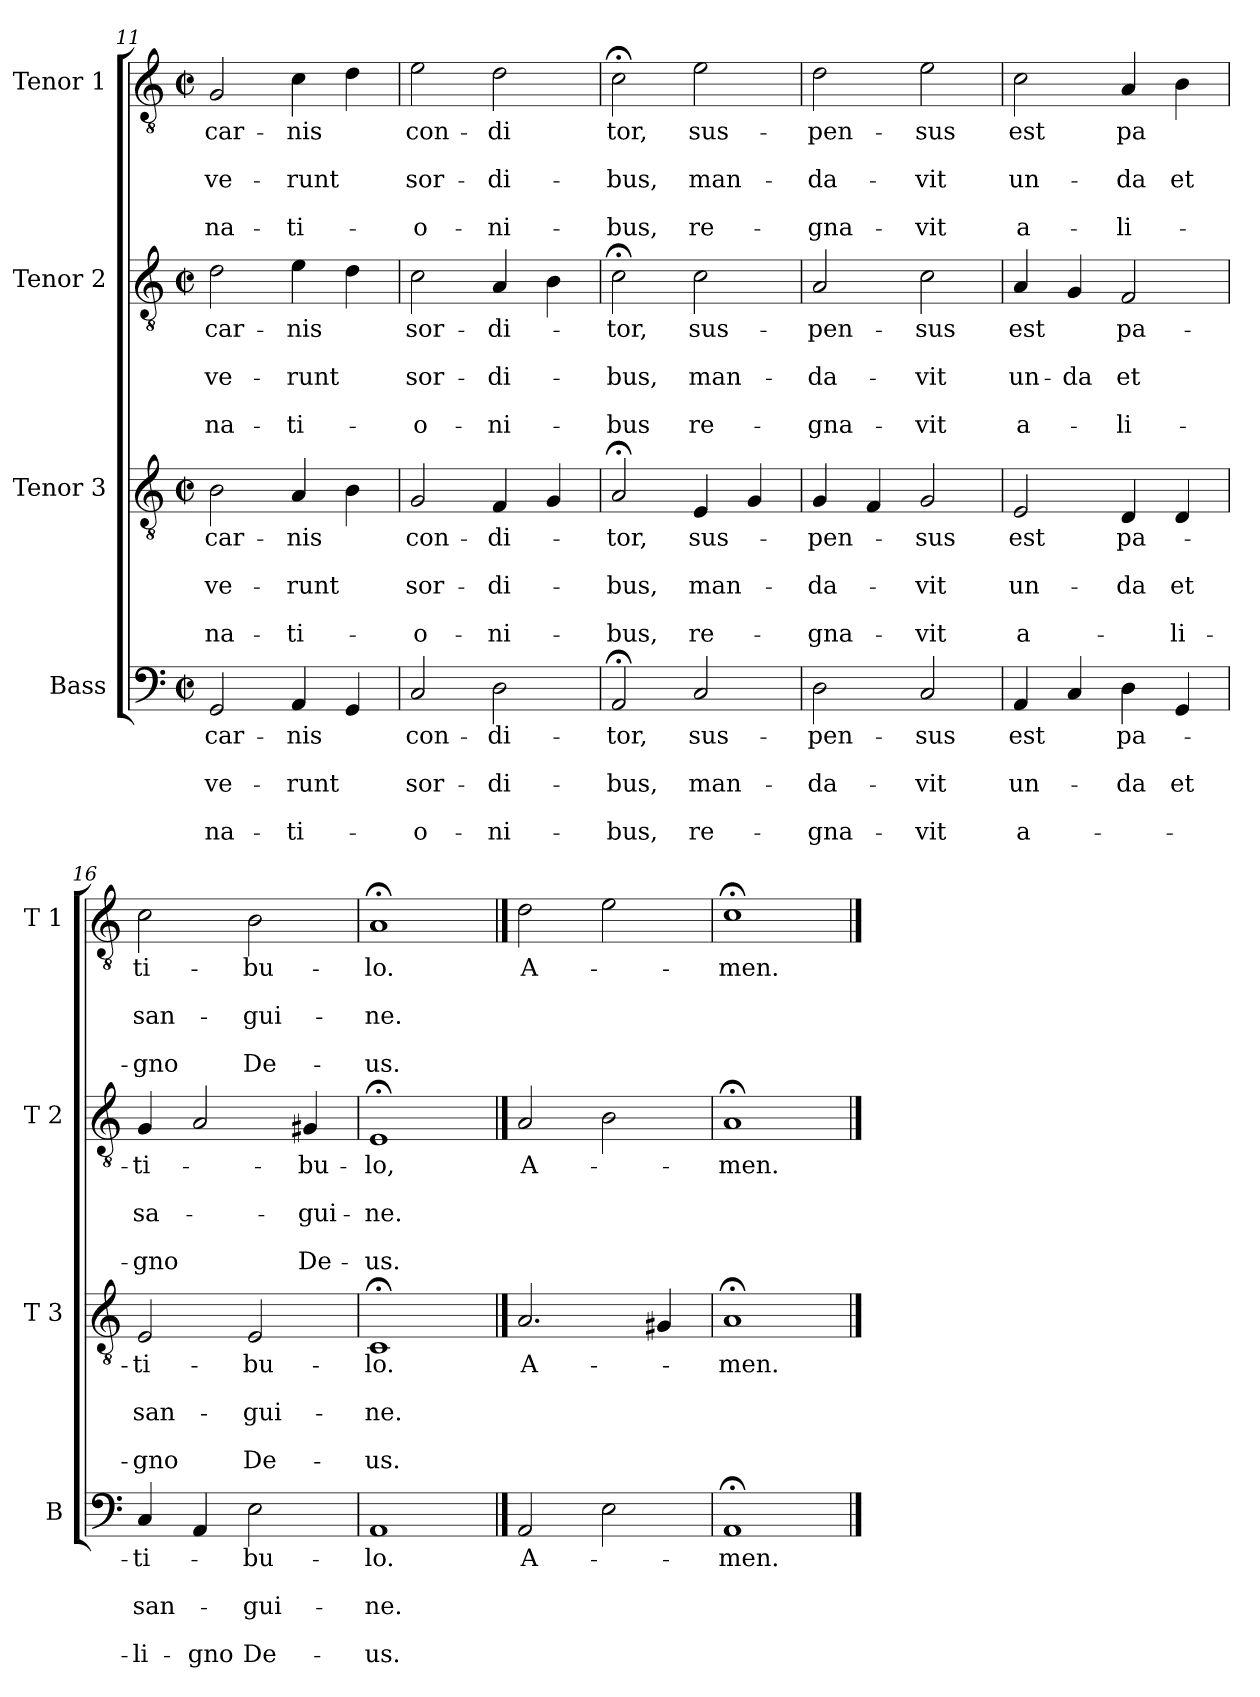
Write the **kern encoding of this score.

**kern	**text	**text	**text	**text	**text	**kern	**text	**text	**text	**text	**text	**kern	**text	**text	**text	**text	**text	**kern	**text	**text	**text	**text	**text
*part4	*part4	*part4	*part4	*part4	*part4	*part3	*part3	*part3	*part3	*part3	*part3	*part2	*part2	*part2	*part2	*part2	*part2	*part1	*part1	*part1	*part1	*part1	*part1
*staff4	*staff4	*staff4	*staff4	*staff4	*staff4	*staff3	*staff3	*staff3	*staff3	*staff3	*staff3	*staff2	*staff2	*staff2	*staff2	*staff2	*staff2	*staff1	*staff1	*staff1	*staff1	*staff1	*staff1
*I"Bass	*	*	*	*	*	*I"Tenor 3	*	*	*	*	*	*I"Tenor 2	*	*	*	*	*	*I"Tenor 1	*	*	*	*	*
*I'B	*	*	*	*	*	*I'T 3	*	*	*	*	*	*I'T 2	*	*	*	*	*	*I'T 1	*	*	*	*	*
*clefF4	*	*	*	*	*	*clefGv2	*	*	*	*	*	*clefGv2	*	*	*	*	*	*clefGv2	*	*	*	*	*
*k[]	*	*	*	*	*	*k[]	*	*	*	*	*	*k[]	*	*	*	*	*	*k[]	*	*	*	*	*
*C:	*	*	*	*	*	*C:	*	*	*	*	*	*C:	*	*	*	*	*	*C:	*	*	*	*	*
*M2/2	*	*	*	*	*	*M2/2	*	*	*	*	*	*M2/2	*	*	*	*	*	*M2/2	*	*	*	*	*
*met(c|)	*	*	*	*	*	*met(c|)	*	*	*	*	*	*met(c|)	*	*	*	*	*	*met(c|)	*	*	*	*	*
=11	=11	=11	=11	=11	=11	=11	=11	=11	=11	=11	=11	=11	=11	=11	=11	=11	=11	=11	=11	=11	=11	=11	=11
!	!LO:LY:b	!	!LO:LY:b	!	!LO:LY:b	!	!LO:LY:b	!	!LO:LY:b	!	!LO:LY:b	!	!LO:LY:b	!	!LO:LY:b	!	!LO:LY:b	!	!LO:LY:b	!	!LO:LY:b	!	!LO:LY:b
2GG/	car-	.	-ve-	.	na-	2B\	car-	.	-ve-	.	na-	2d\	car-	.	-ve-	.	na-	2G/	car-	.	-ve-	.	na-
!	!LO:LY:b	!	!LO:LY:b	!	!LO:LY:b	!	!LO:LY:b	!	!LO:LY:b	!	!LO:LY:b	!	!LO:LY:b	!	!LO:LY:b	!	!LO:LY:b	!	!LO:LY:b	!	!LO:LY:b	!	!LO:LY:b
4AA/	-nis	.	-runt	.	-ti-	4A/	-nis	.	-runt	.	-ti-	4e\	-nis	.	-runt	.	-ti-	4c\	-nis	.	-runt	.	-ti-
4GG/	.	.	.	.	.	4B\	.	.	.	.	.	4d\	.	.	.	.	.	4d\	.	.	.	.	.
=12	=12	=12	=12	=12	=12	=12	=12	=12	=12	=12	=12	=12	=12	=12	=12	=12	=12	=12	=12	=12	=12	=12	=12
!	!LO:LY:b	!	!LO:LY:b	!	!LO:LY:b	!	!LO:LY:b	!	!LO:LY:b	!	!LO:LY:b	!	!LO:LY:b	!	!LO:LY:b	!	!LO:LY:b	!	!LO:LY:b	!	!LO:LY:b	!	!LO:LY:b
2C/	con-	.	sor-	.	-o-	2G/	con-	.	sor-	.	-o-	2c\	sor-	.	sor-	.	-o-	2e\	con-	.	sor-	.	-o-
!	!LO:LY:b	!	!LO:LY:b	!	!LO:LY:b	!	!LO:LY:b	!	!LO:LY:b	!	!LO:LY:b	!	!LO:LY:b	!	!LO:LY:b	!	!LO:LY:b	!	!LO:LY:b	!	!LO:LY:b	!	!LO:LY:b
2D\	-di-	.	-di-	.	-ni-	4F/	-di-	.	-di-	.	-ni-	4A/	-di-	.	-di-	.	-ni-	2d\	-di	.	-di-	.	-ni-
.	.	.	.	.	.	4G/	.	.	.	.	.	4B\	.	.	.	.	.	.	.	.	.	.	.
!!LO:PB:g=z
=13	=13	=13	=13	=13	=13	=13	=13	=13	=13	=13	=13	=13	=13	=13	=13	=13	=13	=13	=13	=13	=13	=13	=13
!	!LO:LY:b	!	!LO:LY:b	!	!LO:LY:b	!	!LO:LY:b	!	!LO:LY:b	!	!LO:LY:b	!	!LO:LY:b	!	!LO:LY:b	!	!LO:LY:b	!	!LO:LY:b	!	!LO:LY:b	!	!LO:LY:b
2AA;</	-tor,	.	-bus,	.	-bus,	2A;</	-tor,	.	-bus,	.	-bus,	2c;<\	-tor,	.	-bus,	.	-bus	2c;<\	tor,	.	-bus,	.	-bus,
!	!LO:LY:b	!	!LO:LY:b	!	!LO:LY:b	!	!LO:LY:b	!	!LO:LY:b	!	!LO:LY:b	!	!LO:LY:b	!	!LO:LY:b	!	!LO:LY:b	!	!LO:LY:b	!	!LO:LY:b	!	!LO:LY:b
2C/	sus-	.	man-	.	re-	4E/	sus-	.	man-	.	re-	2c\	sus-	.	man-	.	re-	2e\	sus-	.	man-	.	re-
.	.	.	.	.	.	4G/	.	.	.	.	.	.	.	.	.	.	.	.	.	.	.	.	.
=14	=14	=14	=14	=14	=14	=14	=14	=14	=14	=14	=14	=14	=14	=14	=14	=14	=14	=14	=14	=14	=14	=14	=14
!	!LO:LY:b	!	!LO:LY:b	!	!LO:LY:b	!	!LO:LY:b	!	!LO:LY:b	!	!LO:LY:b	!	!LO:LY:b	!	!LO:LY:b	!	!LO:LY:b	!	!LO:LY:b	!	!LO:LY:b	!	!LO:LY:b
2D\	-pen-	.	-da-	.	-gna-	4G/	-pen-	.	-da-	.	-gna-	2A/	-pen-	.	-da-	.	-gna-	2d\	-pen-	.	-da-	.	-gna-
.	.	.	.	.	.	4F/	.	.	.	.	.	.	.	.	.	.	.	.	.	.	.	.	.
!	!LO:LY:b	!	!LO:LY:b	!	!LO:LY:b	!	!LO:LY:b	!	!LO:LY:b	!	!LO:LY:b	!	!LO:LY:b	!	!LO:LY:b	!	!LO:LY:b	!	!LO:LY:b	!	!LO:LY:b	!	!LO:LY:b
2C/	-sus	.	-vit	.	-vit	2G/	-sus	.	-vit	.	-vit	2c\	-sus	.	-vit	.	-vit	2e\	-sus	.	-vit	.	-vit
=15	=15	=15	=15	=15	=15	=15	=15	=15	=15	=15	=15	=15	=15	=15	=15	=15	=15	=15	=15	=15	=15	=15	=15
!	!LO:LY:b	!	!LO:LY:b	!	!LO:LY:b	!	!LO:LY:b	!	!LO:LY:b	!	!LO:LY:b	!	!LO:LY:b	!	!LO:LY:b	!	!LO:LY:b	!	!LO:LY:b	!	!LO:LY:b	!	!LO:LY:b
4AA/	est	.	un-	.	a-	2E/	est	.	un-	.	a-	4A/	est	.	un-	.	a-	2c\	est	.	un-	.	a-
!	!	!	!	!	!	!	!	!	!	!	!	!	!	!	!LO:LY:b	!	!	!	!	!	!	!	!
4C/	.	.	.	.	.	.	.	.	.	.	.	4G/	.	.	-da	.	.	.	.	.	.	.	.
!	!LO:LY:b	!	!LO:LY:b	!	!	!	!LO:LY:b	!	!LO:LY:b	!	!	!	!LO:LY:b	!	!LO:LY:b	!	!LO:LY:b	!	!LO:LY:b	!	!LO:LY:b	!	!LO:LY:b
4D\	pa-	.	-da	.	.	4D/	pa-	.	-da	.	.	2F/	pa-	.	et	.	-li-	4A/	pa	.	-da	.	-li-
!	!	!	!LO:LY:b	!	!	!	!	!	!LO:LY:b	!	!LO:LY:b	!	!	!	!	!	!	!	!	!	!LO:LY:b	!	!
4GG/	.	.	et	.	.	4D/	.	.	et	.	-li-	.	.	.	.	.	.	4B\	.	.	et	.	.
=16	=16	=16	=16	=16	=16	=16	=16	=16	=16	=16	=16	=16	=16	=16	=16	=16	=16	=16	=16	=16	=16	=16	=16
!	!LO:LY:b	!	!LO:LY:b	!	!LO:LY:b	!	!LO:LY:b	!	!LO:LY:b	!	!LO:LY:b	!	!LO:LY:b	!	!LO:LY:b	!	!LO:LY:b	!	!LO:LY:b	!	!LO:LY:b	!	!LO:LY:b
4C/	-ti-	.	san-	.	-li-	2E/	-ti-	.	san-	.	-gno	4G/	-ti-	.	sa-	.	-gno	2c\	ti-	.	san-	.	-gno
!	!	!	!	!	!LO:LY:b	!	!	!	!	!	!	!	!	!	!	!	!	!	!	!	!	!	!
4AA/	.	.	.	.	-gno	.	.	.	.	.	.	2A/	.	.	.	.	.	.	.	.	.	.	.
!	!LO:LY:b	!	!LO:LY:b	!	!LO:LY:b	!	!LO:LY:b	!	!LO:LY:b	!	!LO:LY:b	!	!	!	!	!	!	!	!LO:LY:b	!	!LO:LY:b	!	!LO:LY:b
2E\	-bu-	.	-gui-	.	De-	2E/	-bu-	.	-gui-	.	De-	.	.	.	.	.	.	2B\	-bu-	.	-gui-	.	De-
!	!	!	!	!	!	!	!	!	!	!	!	!	!LO:LY:b	!	!LO:LY:b	!	!LO:LY:b	!	!	!	!	!	!
.	.	.	.	.	.	.	.	.	.	.	.	4G#X/	-bu-	.	-gui-	.	De-	.	.	.	.	.	.
=17	=17	=17	=17	=17	=17	=17	=17	=17	=17	=17	=17	=17	=17	=17	=17	=17	=17	=17	=17	=17	=17	=17	=17
!	!LO:LY:b	!	!LO:LY:b	!	!LO:LY:b	!	!LO:LY:b	!	!LO:LY:b	!	!LO:LY:b	!	!LO:LY:b	!	!LO:LY:b	!	!LO:LY:b	!	!LO:LY:b	!	!LO:LY:b	!	!LO:LY:b
1AA	-lo.	.	-ne.	.	-us.	1C;<	-lo.	.	-ne.	.	-us.	1E;<	-lo,	.	-ne.	.	-us.	1A;<	-lo.	.	-ne.	.	-us.
==18	==18	==18	==18	==18	==18	==18	==18	==18	==18	==18	==18	==18	==18	==18	==18	==18	==18	==18	==18	==18	==18	==18	==18
!	!LO:LY:b	!	!	!	!	!	!LO:LY:b	!	!	!	!	!	!LO:LY:b	!	!	!	!	!	!LO:LY:b	!	!	!	!
2AA/	A-	.	.	.	.	2.A/	A-	.	.	.	.	2A/	A-	.	.	.	.	2d\	A-	.	.	.	.
2E\	.	.	.	.	.	.	.	.	.	.	.	2B\	.	.	.	.	.	2e\	.	.	.	.	.
.	.	.	.	.	.	4G#X/	.	.	.	.	.	.	.	.	.	.	.	.	.	.	.	.	.
=19	=19	=19	=19	=19	=19	=19	=19	=19	=19	=19	=19	=19	=19	=19	=19	=19	=19	=19	=19	=19	=19	=19	=19
!	!LO:LY:b	!	!	!	!	!	!LO:LY:b	!	!	!	!	!	!LO:LY:b	!	!	!	!	!	!LO:LY:b	!	!	!	!
1AA;<	-men.	.	.	.	.	1A;<	-men.	.	.	.	.	1A;<	-men.	.	.	.	.	1c;<	-men.	.	.	.	.
==	==	==	==	==	==	==	==	==	==	==	==	==	==	==	==	==	==	==	==	==	==	==	==
*-	*-	*-	*-	*-	*-	*-	*-	*-	*-	*-	*-	*-	*-	*-	*-	*-	*-	*-	*-	*-	*-	*-	*-
